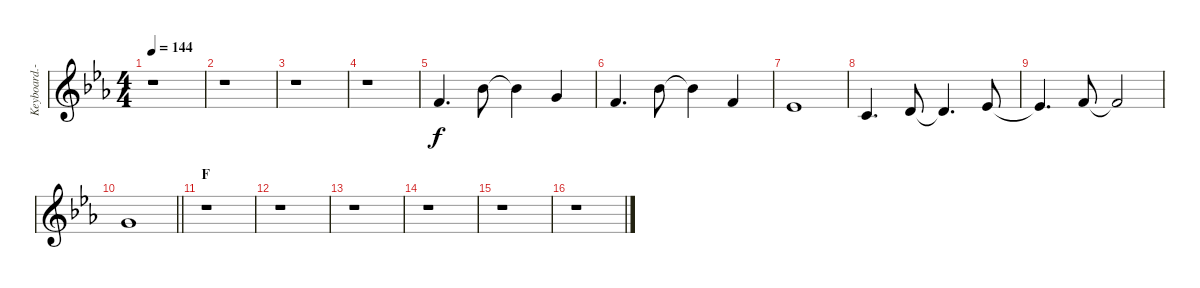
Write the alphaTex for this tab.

\track ("Keyboard.-II" "Keyboard.-") {instrument lead2sawtooth}
\staff {score}
\tuning (E4 B3 G3 D3 A2 E2 B1) {hide}
\ts (4 4)
\tempo 144
\clef g2
\ks eb
r.1{dy f} |
r.1 |
r.1 |
r.1 |
1.1.4{d} 6.1.8 6.1{t}.4 3.1.4 |
1.1.4{d} 6.1.8 6.1{t}.4 1.1.4 |
4.2.1 |
1.2.4{d} 3.2.8 3.2{t}.4{d} 4.2.8 |
4.2{t}.4{d} 1.1.8 1.1{t}.2 |
\barLineRight lightlight
3.1.1 |
\section ("" "F")
r.1 |
r.1 |
r.1 |
r.1 |
r.1 |
r.1
